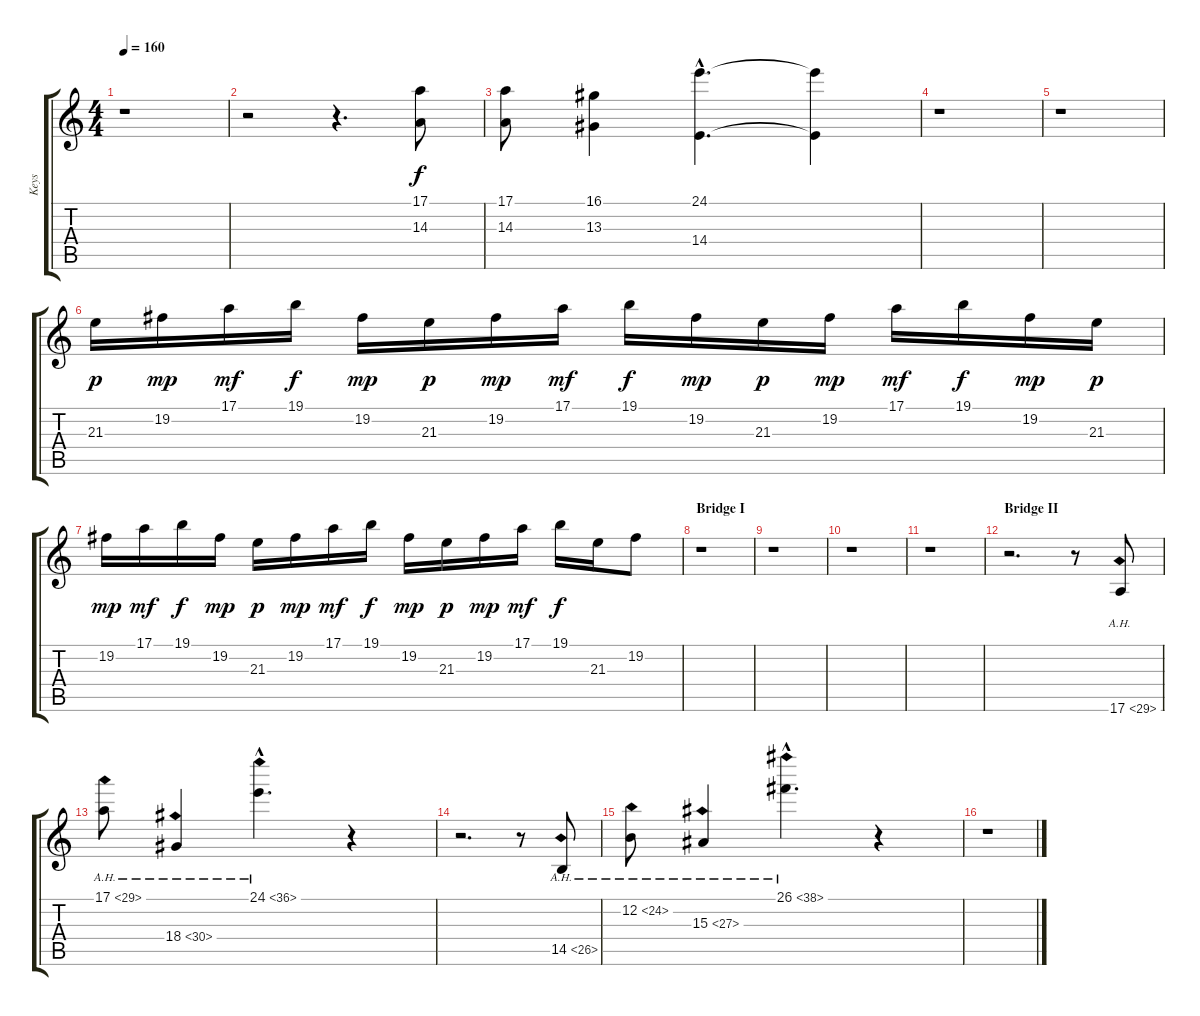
\track ("Keys" "Keys") {instrument vibraphone}
\staff {score tabs}
\tuning (E4 B3 G3 D3 A2 E2) {hide}
\ts (4 4)
\tempo 160
\clef g2
\ks c
r.1{dy f} |
r.2 r.4{d} (17.1 14.3).8 |
(17.1 14.3).8 (16.1 13.3).4 (24.1{hac} 14.4{hac}).4{d} (24.1{t} 14.4{t}).4 |
r.1 |
r.1 |
21.3.16{dy p} 19.2.16{dy mp} 17.1.16{dy mf} 19.1.16{dy f} 19.2.16{dy mp} 21.3.16{dy p} 19.2.16{dy mp} 17.1.16{dy mf} 19.1.16{dy f} 19.2.16{dy mp} 21.3.16{dy p} 19.2.16{dy mp} 17.1.16{dy mf} 19.1.16{dy f} 19.2.16{dy mp} 21.3.16{dy p} |
19.2.16{dy mp} 17.1.16{dy mf} 19.1.16{dy f} 19.2.16{dy mp} 21.3.16{dy p} 19.2.16{dy mp} 17.1.16{dy mf} 19.1.16{dy f} 19.2.16{dy mp} 21.3.16{dy p} 19.2.16{dy mp} 17.1.16{dy mf} 19.1.16{dy f} 21.3.16 19.2.8 |
\section ("" "Bridge I")
r.1 |
r.1 |
r.1 |
r.1 |
\section ("" "Bridge II")
r.2{d} r.8 17.6{ah 12}.8 |
17.1{ah 12}.8 18.4{ah 12}.4 24.1{ah 12 hac}.4{d} r.4 |
r.2{d} r.8 14.5{ah 12}.8 |
12.2{ah 12}.8 15.3{ah 12}.4 26.1{ah 12 hac}.4{d} r.4 |
r.1
